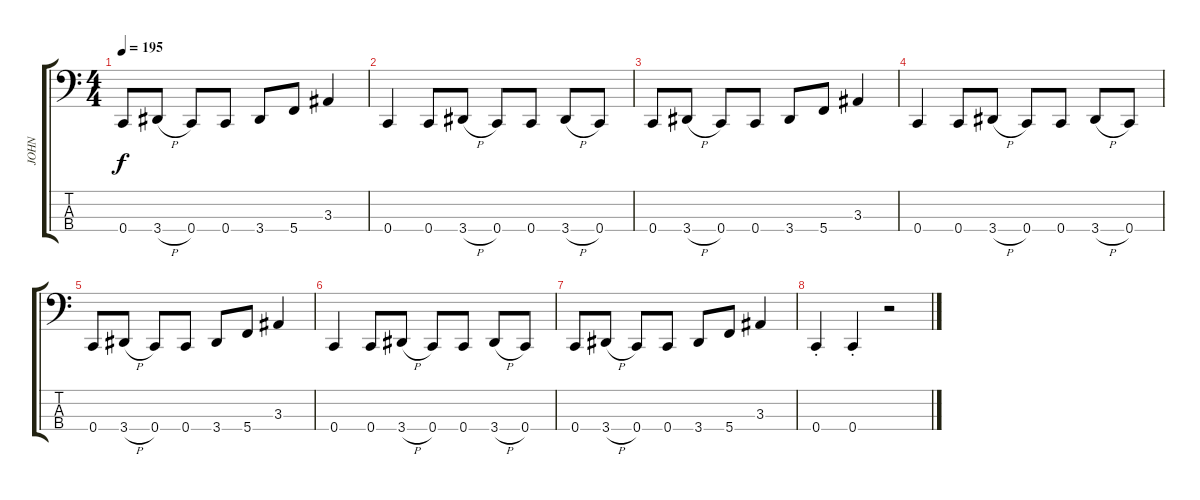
\track ("JOHN" "JOHN") {instrument electricbasspick}
\staff {score tabs}
\tuning (F2 C2 G1 C1) {hide}
\ts (4 4)
\tempo 195
\clef f4
\ks c
0.4.8{dy f} 3.4{h}.8 0.4.8 0.4.8 3.4.8 5.4.8 3.3.4 |
0.4.4 0.4.8 3.4{h}.8 0.4.8 0.4.8 3.4{h}.8 0.4.8 |
0.4.8 3.4{h}.8 0.4.8 0.4.8 3.4.8 5.4.8 3.3.4 |
0.4.4 0.4.8 3.4{h}.8 0.4.8 0.4.8 3.4{h}.8 0.4.8 |
0.4.8 3.4{h}.8 0.4.8 0.4.8 3.4.8 5.4.8 3.3.4 |
0.4.4 0.4.8 3.4{h}.8 0.4.8 0.4.8 3.4{h}.8 0.4.8 |
0.4.8 3.4{h}.8 0.4.8 0.4.8 3.4.8 5.4.8 3.3.4 |
0.4{st}.4 0.4{st}.4 r.2
